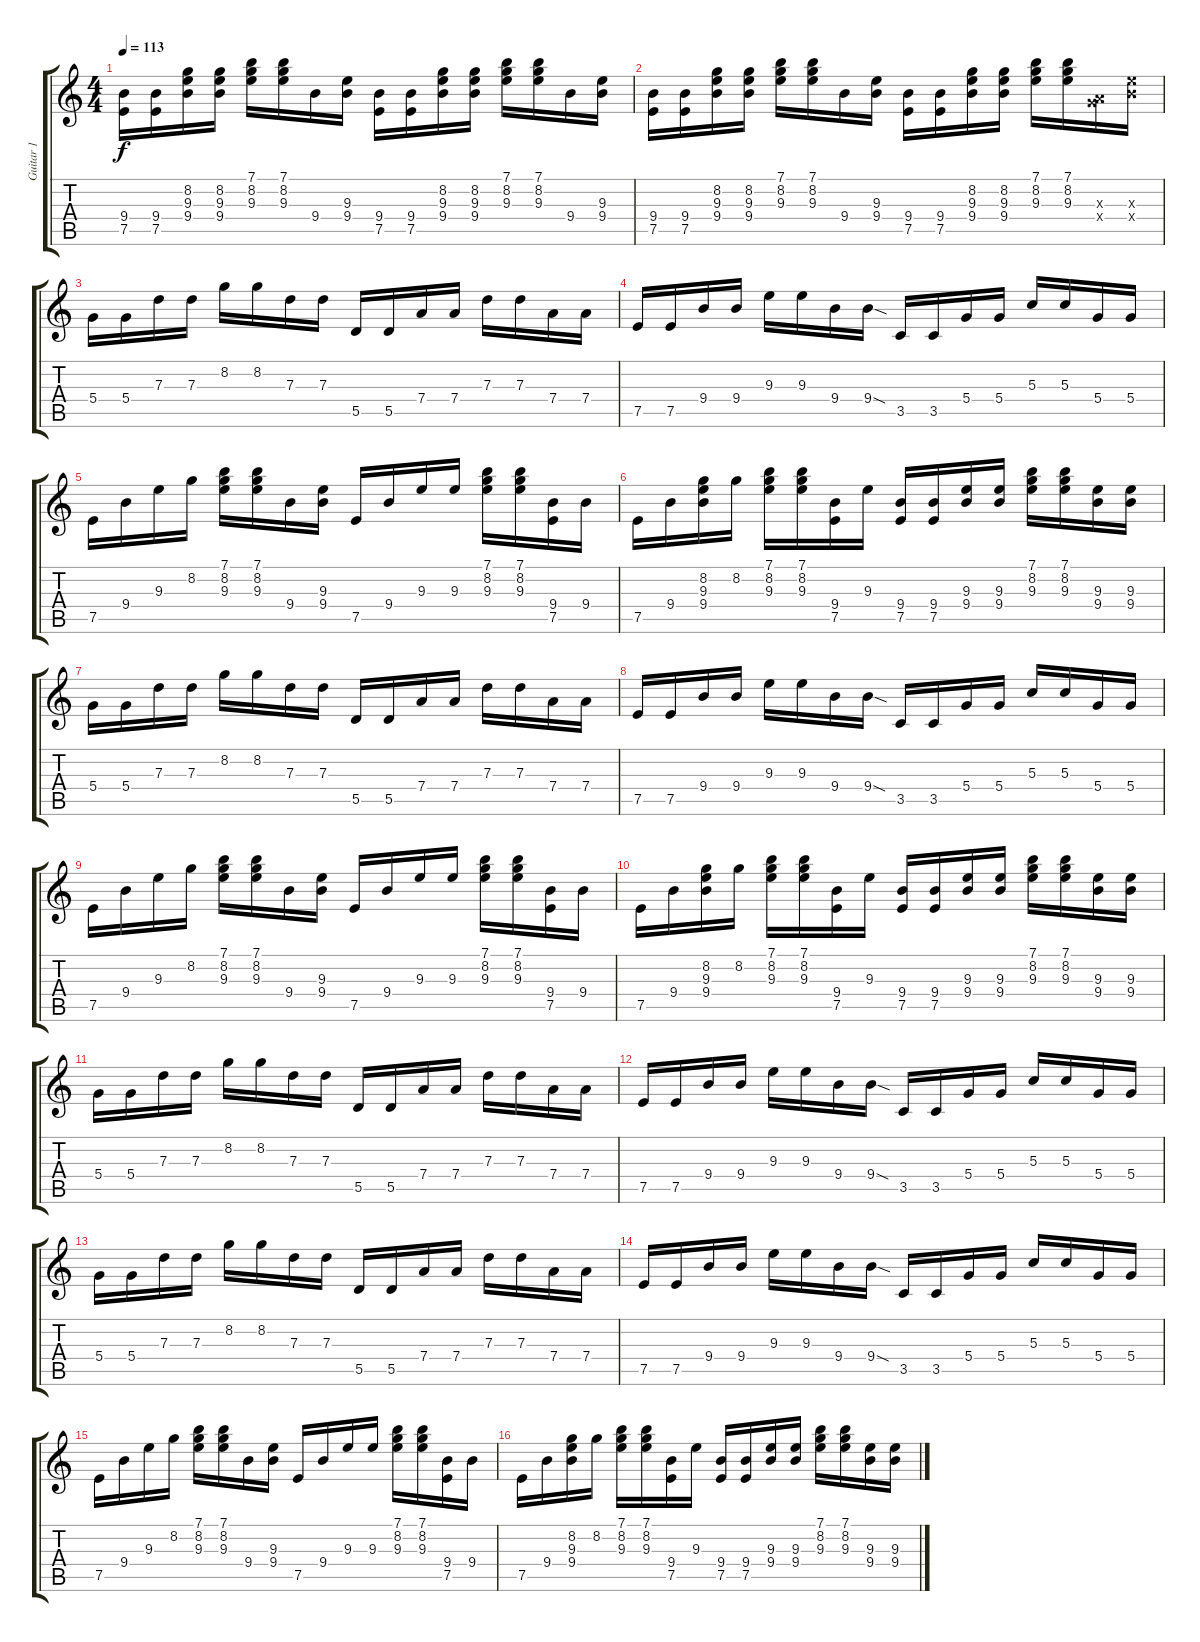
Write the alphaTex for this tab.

\track ("Guitar 1" "Guitar 1") {instrument electricguitarclean}
\staff {score tabs}
\tuning (E4 B3 G3 D3 A2 E2) {hide}
\ts (4 4)
\tempo 113
\clef g2
\ks c
(9.4 7.5).16{dy f} (9.4 7.5).16 (8.2 9.3 9.4).16 (8.2 9.3 9.4).16 (7.1 8.2 9.3).16 (7.1 8.2 9.3).16 9.4.16 (9.3 9.4).16 (9.4 7.5).16 (9.4 7.5).16 (8.2 9.3 9.4).16 (8.2 9.3 9.4).16 (7.1 8.2 9.3).16 (7.1 8.2 9.3).16 9.4.16 (9.3 9.4).16 |
(9.4 7.5).16 (9.4 7.5).16 (8.2 9.3 9.4).16 (8.2 9.3 9.4).16 (7.1 8.2 9.3).16 (7.1 8.2 9.3).16 9.4.16 (9.3 9.4).16 (9.4 7.5).16 (9.4 7.5).16 (8.2 9.3 9.4).16 (8.2 9.3 9.4).16 (7.1 8.2 9.3).16 (7.1 8.2 9.3).16 (0.3{x} 7.4{x}).16 (9.3{x} 9.4{x}).16 |
5.4.16 5.4.16 7.3.16 7.3.16 8.2.16 8.2.16 7.3.16 7.3.16 5.5.16 5.5.16 7.4.16 7.4.16 7.3.16 7.3.16 7.4.16 7.4.16 |
7.5.16 7.5.16 9.4.16 9.4.16 9.3.16 9.3.16 9.4.16 9.4{sod}.16 3.5.16 3.5.16 5.4.16 5.4.16 5.3.16 5.3.16 5.4.16 5.4.16 |
7.5.16 9.4.16 9.3.16 8.2.16 (7.1 8.2 9.3).16 (7.1 8.2 9.3).16 9.4.16 (9.3 9.4).16 7.5.16 9.4.16 9.3.16 9.3.16 (7.1 8.2 9.3).16 (7.1 8.2 9.3).16 (9.4 7.5).16 9.4.16 |
7.5.16 9.4.16 (8.2 9.3 9.4).16 8.2.16 (7.1 8.2 9.3).16 (7.1 8.2 9.3).16 (9.4 7.5).16 9.3.16 (9.4 7.5).16 (9.4 7.5).16 (9.3 9.4).16 (9.3 9.4).16 (7.1 8.2 9.3).16 (7.1 8.2 9.3).16 (9.3 9.4).16 (9.3 9.4).16 |
5.4.16 5.4.16 7.3.16 7.3.16 8.2.16 8.2.16 7.3.16 7.3.16 5.5.16 5.5.16 7.4.16 7.4.16 7.3.16 7.3.16 7.4.16 7.4.16 |
7.5.16 7.5.16 9.4.16 9.4.16 9.3.16 9.3.16 9.4.16 9.4{sod}.16 3.5.16 3.5.16 5.4.16 5.4.16 5.3.16 5.3.16 5.4.16 5.4.16 |
7.5.16 9.4.16 9.3.16 8.2.16 (7.1 8.2 9.3).16 (7.1 8.2 9.3).16 9.4.16 (9.3 9.4).16 7.5.16 9.4.16 9.3.16 9.3.16 (7.1 8.2 9.3).16 (7.1 8.2 9.3).16 (9.4 7.5).16 9.4.16 |
7.5.16 9.4.16 (8.2 9.3 9.4).16 8.2.16 (7.1 8.2 9.3).16 (7.1 8.2 9.3).16 (9.4 7.5).16 9.3.16 (9.4 7.5).16 (9.4 7.5).16 (9.3 9.4).16 (9.3 9.4).16 (7.1 8.2 9.3).16 (7.1 8.2 9.3).16 (9.3 9.4).16 (9.3 9.4).16 |
5.4.16 5.4.16 7.3.16 7.3.16 8.2.16 8.2.16 7.3.16 7.3.16 5.5.16 5.5.16 7.4.16 7.4.16 7.3.16 7.3.16 7.4.16 7.4.16 |
7.5.16 7.5.16 9.4.16 9.4.16 9.3.16 9.3.16 9.4.16 9.4{sod}.16 3.5.16 3.5.16 5.4.16 5.4.16 5.3.16 5.3.16 5.4.16 5.4.16 |
5.4.16 5.4.16 7.3.16 7.3.16 8.2.16 8.2.16 7.3.16 7.3.16 5.5.16 5.5.16 7.4.16 7.4.16 7.3.16 7.3.16 7.4.16 7.4.16 |
7.5.16 7.5.16 9.4.16 9.4.16 9.3.16 9.3.16 9.4.16 9.4{sod}.16 3.5.16 3.5.16 5.4.16 5.4.16 5.3.16 5.3.16 5.4.16 5.4.16 |
7.5.16 9.4.16 9.3.16 8.2.16 (7.1 8.2 9.3).16 (7.1 8.2 9.3).16 9.4.16 (9.3 9.4).16 7.5.16 9.4.16 9.3.16 9.3.16 (7.1 8.2 9.3).16 (7.1 8.2 9.3).16 (9.4 7.5).16 9.4.16 |
7.5.16 9.4.16 (8.2 9.3 9.4).16 8.2.16 (7.1 8.2 9.3).16 (7.1 8.2 9.3).16 (9.4 7.5).16 9.3.16 (9.4 7.5).16 (9.4 7.5).16 (9.3 9.4).16 (9.3 9.4).16 (7.1 8.2 9.3).16 (7.1 8.2 9.3).16 (9.3 9.4).16 (9.3 9.4).16
